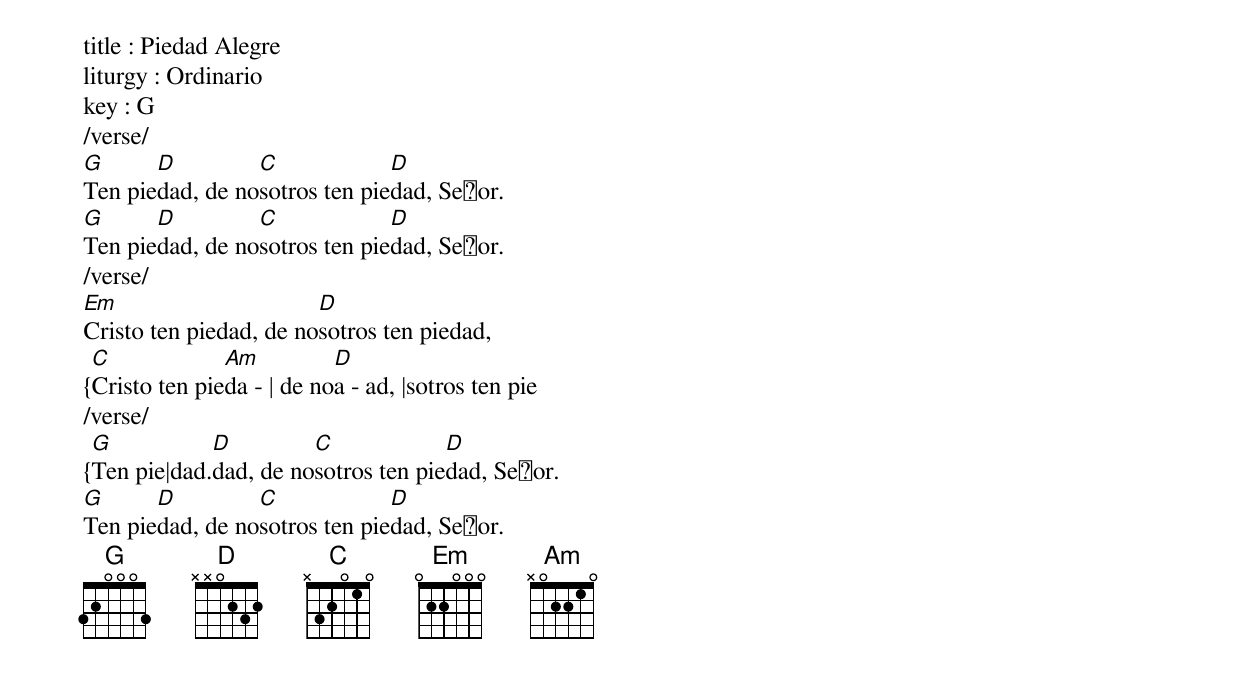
title : Piedad Alegre
liturgy : Ordinario
key : G
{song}
/verse/
[G]Ten pie[D]dad, de no[C]sotros ten pie[D]dad, Se単or.
[G]Ten pie[D]dad, de no[C]sotros ten pie[D]dad, Se単or.
/verse/
[Em]Cristo ten piedad, de no[D]sotros ten piedad,
{[C]Cristo ten pie[Am]da - | de no[D]a - ad, |sotros ten pie
/verse/
{[G]Ten pie|dad.[D]dad, de no[C]sotros ten pie[D]dad, Se単or.
[G]Ten pie[D]dad, de no[C]sotros ten pie[D]dad, Se単or.
